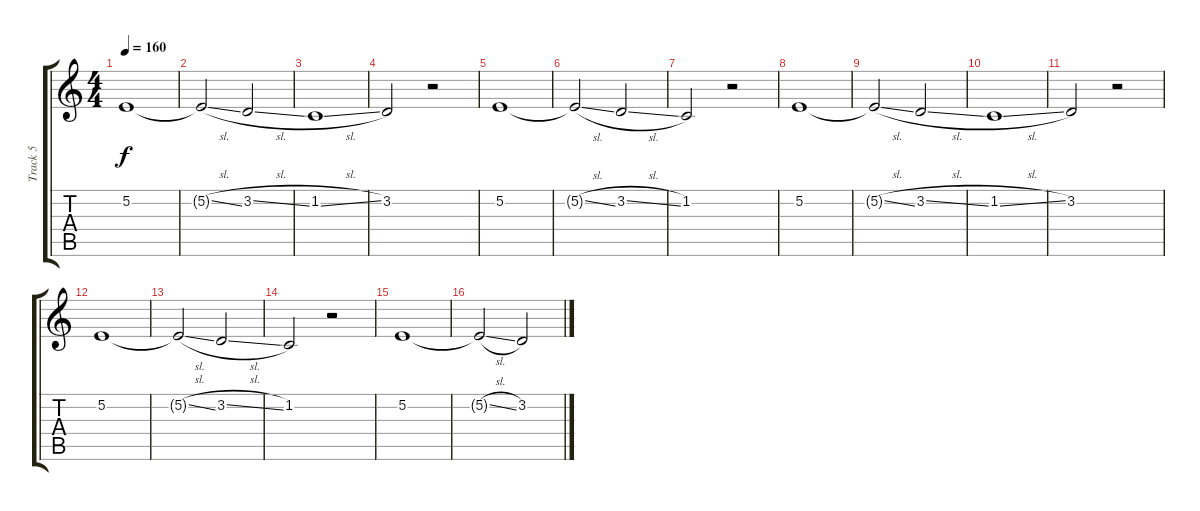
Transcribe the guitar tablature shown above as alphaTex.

\track ("Track 5" "Track 5") {instrument lead6voice}
\staff {score tabs}
\tuning (E4 B3 G3 D3 A2 E2) {hide}
\ts (4 4)
\tempo 160
\clef g2
\ks c
5.2.1{dy f} |
5.2{sl t}.2 3.2{sl}.2 |
1.2{sl}.1 |
3.2.2 r.2 |
5.2.1 |
5.2{sl t}.2 3.2{sl}.2 |
1.2.2 r.2 |
5.2.1 |
5.2{sl t}.2 3.2{sl}.2 |
1.2{sl}.1 |
3.2.2 r.2 |
5.2.1 |
5.2{sl t}.2 3.2{sl}.2 |
1.2.2 r.2 |
5.2.1 |
5.2{sl t}.2 3.2{sl}.2
